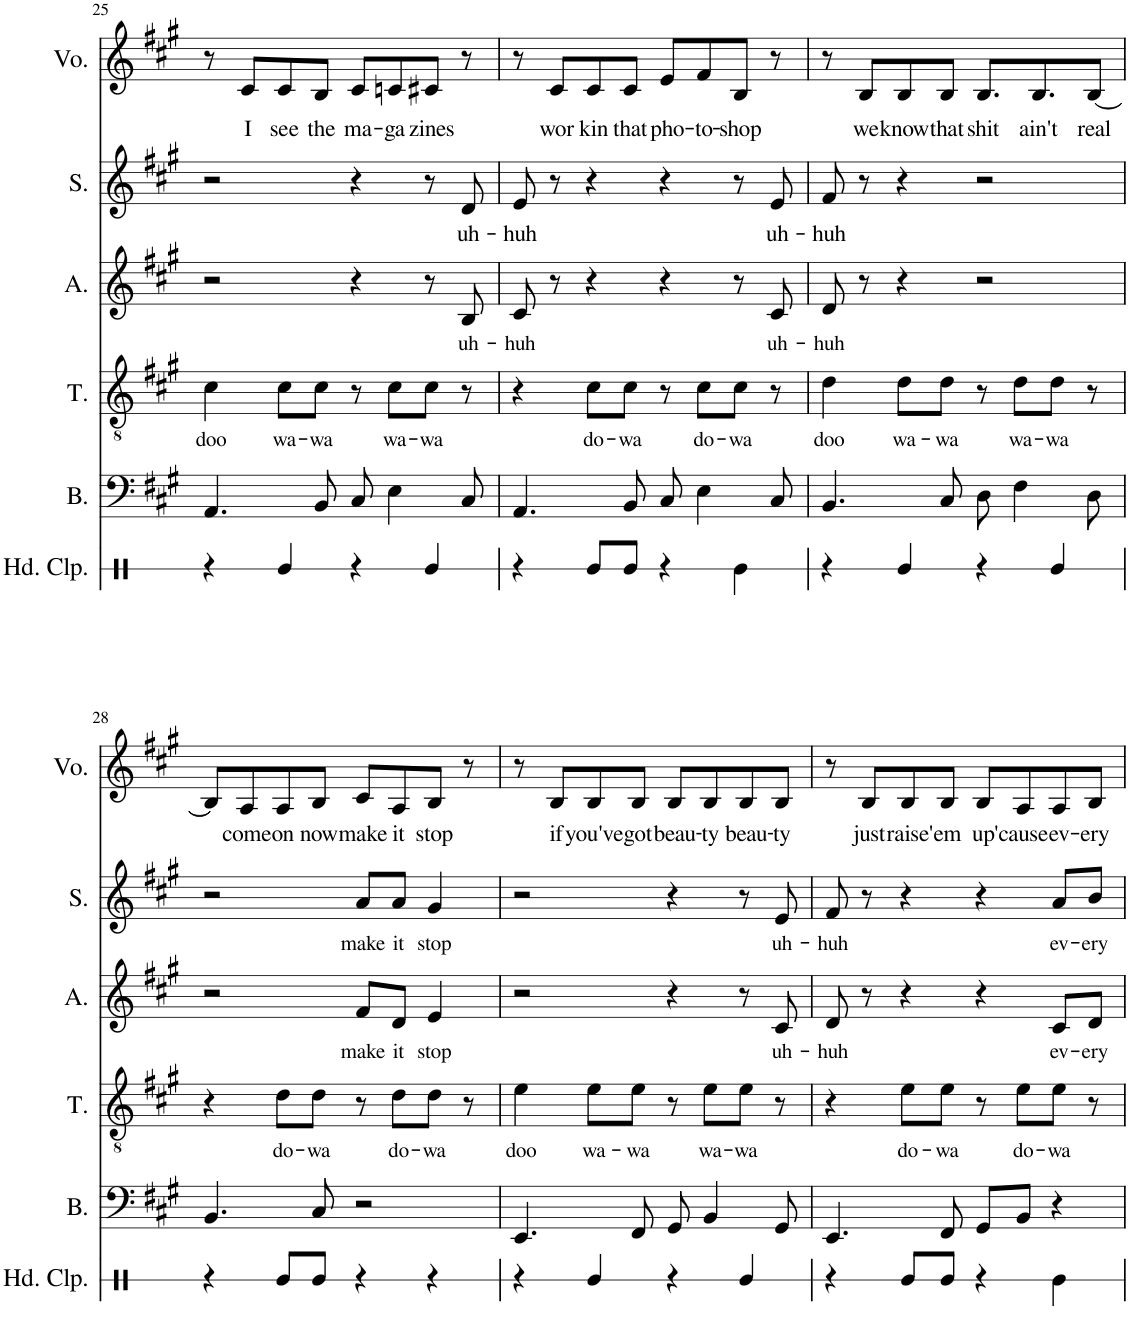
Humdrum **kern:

**kern	**kern	**text	**kern	**text	**kern	**text	**kern	**text
*part5	*part4	*part4	*part3	*part3	*part2	*part2	*part1	*part1
*staff5	*staff4	*staff4	*staff3	*staff3	*staff2	*staff2	*staff1	*staff1
*I"Bass	*I"Tenor	*	*I"Alto	*	*I"Soprano	*	*I"Voice	*
*I'B.	*I'T.	*	*I'A.	*	*I'S.	*	*I'Vo.	*
!!LO:PB:g=z
*clefF4	*clefGv2	*	*clefG2	*	*clefG2	*	*clefG2	*
*k[f#c#g#]	*k[f#c#g#]	*	*k[f#c#g#]	*	*k[f#c#g#]	*	*k[f#c#g#]	*
*M4/4	*M4/4	*	*M4/4	*	*M4/4	*	*M4/4	*
=25	=25	=25	=25	=25	=25	=25	=25	=25
!	!	!LO:LY:b	!	!	!	!	!	!
4.AA/	4c#\	doo	2r	.	2r	.	8r	.
!	!	!	!	!	!	!	!	!LO:LY:b
.	.	.	.	.	.	.	8c#/L	I
!	!	!LO:LY:b	!	!	!	!	!	!LO:LY:b
.	8c#\L	wa-	.	.	.	.	8c#/	see
!	!	!LO:LY:b	!	!	!	!	!	!LO:LY:b
8BB/	8c#\J	-wa	.	.	.	.	8B/J	the
!	!	!	!	!	!	!	!	!LO:LY:b
8C#/	8r	.	4r	.	4r	.	8c#/L	ma-
!	!	!LO:LY:b	!	!	!	!	!	!LO:LY:b
4E\	8c#\L	wa-	.	.	.	.	8cn/	-ga-
!	!	!LO:LY:b	!	!	!	!	!	!LO:LY:b
.	8c#\J	-wa	8r	.	8r	.	8c#X/J	-zines
!	!	!	!	!LO:LY:b	!	!LO:LY:b	!	!
8C#/	8r	.	8B/	uh-	8d/	uh-	8r	.
=26	=26	=26	=26	=26	=26	=26	=26	=26
!	!	!	!	!LO:LY:b	!	!LO:LY:b	!	!
4.AA/	4r	.	8c#/	-huh	8e/	-huh	8r	.
!	!	!	!	!	!	!	!	!LO:LY:b
.	.	.	8r	.	8r	.	8c#/L	wor-
!	!	!LO:LY:b	!	!	!	!	!	!LO:LY:b
.	8c#\L	do-	4r	.	4r	.	8c#/	-kin
!	!	!LO:LY:b	!	!	!	!	!	!LO:LY:b
8BB/	8c#\J	-wa	.	.	.	.	8c#/J	that
!	!	!	!	!	!	!	!	!LO:LY:b
8C#/	8r	.	4r	.	4r	.	8e/L	pho-
!	!	!LO:LY:b	!	!	!	!	!	!LO:LY:b
4E\	8c#\L	do-	.	.	.	.	8f#/	-to-
!	!	!LO:LY:b	!	!	!	!	!	!LO:LY:b
.	8c#\J	-wa	8r	.	8r	.	8B/J	-shop
!	!	!	!	!LO:LY:b	!	!LO:LY:b	!	!
8C#/	8r	.	8c#/	uh-	8e/	uh-	8r	.
=27	=27	=27	=27	=27	=27	=27	=27	=27
!	!	!LO:LY:b	!	!LO:LY:b	!	!LO:LY:b	!	!
4.BB/	4d\	doo	8d/	-huh	8f#/	-huh	8r	.
!	!	!	!	!	!	!	!	!LO:LY:b
.	.	.	8r	.	8r	.	8B/L	we
!	!	!LO:LY:b	!	!	!	!	!	!LO:LY:b
.	8d\L	wa-	4r	.	4r	.	8B/	know
!	!	!LO:LY:b	!	!	!	!	!	!LO:LY:b
8C#/	8d\J	-wa	.	.	.	.	8B/J	that
!	!	!	!	!	!	!	!	!LO:LY:b
8D\	8r	.	2r	.	2r	.	8.B/L	shit
!	!	!LO:LY:b	!	!	!	!	!	!
4F#\	8d\L	wa-	.	.	.	.	.	.
!	!	!	!	!	!	!	!	!LO:LY:b
.	.	.	.	.	.	.	8.B/	ain't
!	!	!LO:LY:b	!	!	!	!	!	!
.	8d\J	-wa	.	.	.	.	.	.
!	!	!	!	!	!	!	!	!LO:LY:b
8D\	8r	.	.	.	.	.	[8B/J	real
!!LO:LB:g=z
=28	=28	=28	=28	=28	=28	=28	=28	=28
4.BB/	4r	.	2r	.	2r	.	8B/L]	.
!	!	!	!	!	!	!	!	!LO:LY:b
.	.	.	.	.	.	.	8A/	come
!	!	!LO:LY:b	!	!	!	!	!	!LO:LY:b
.	8d\L	do-	.	.	.	.	8A/	on
!	!	!LO:LY:b	!	!	!	!	!	!LO:LY:b
8C#/	8d\J	-wa	.	.	.	.	8B/J	now
!	!	!	!	!LO:LY:b	!	!LO:LY:b	!	!LO:LY:b
2r	8r	.	8f#/L	make	8a/L	make	8c#/L	make
!	!	!LO:LY:b	!	!LO:LY:b	!	!LO:LY:b	!	!LO:LY:b
.	8d\L	do-	8d/J	it	8a/J	it	8A/	it
!	!	!LO:LY:b	!	!LO:LY:b	!	!LO:LY:b	!	!LO:LY:b
.	8d\J	-wa	4e/	stop	4g#/	stop	8B/J	stop
.	8r	.	.	.	.	.	8r	.
=29	=29	=29	=29	=29	=29	=29	=29	=29
!	!	!LO:LY:b	!	!	!	!	!	!
4.EE/	4e\	doo	2r	.	2r	.	8r	.
!	!	!	!	!	!	!	!	!LO:LY:b
.	.	.	.	.	.	.	8B/L	if
!	!	!LO:LY:b	!	!	!	!	!	!LO:LY:b
.	8e\L	wa-	.	.	.	.	8B/	you've
!	!	!LO:LY:b	!	!	!	!	!	!LO:LY:b
8FF#/	8e\J	-wa	.	.	.	.	8B/J	got
!	!	!	!	!	!	!	!	!LO:LY:b
8GG#/	8r	.	4r	.	4r	.	8B/L	beau-
!	!	!LO:LY:b	!	!	!	!	!	!LO:LY:b
4BB/	8e\L	wa-	.	.	.	.	8B/	-ty
!	!	!LO:LY:b	!	!	!	!	!	!LO:LY:b
.	8e\J	-wa	8r	.	8r	.	8B/	beau-
!	!	!	!	!LO:LY:b	!	!LO:LY:b	!	!LO:LY:b
8GG#/	8r	.	8c#/	uh-	8e/	uh-	8B/J	-ty
=30	=30	=30	=30	=30	=30	=30	=30	=30
!	!	!	!	!LO:LY:b	!	!LO:LY:b	!	!
4.EE/	4r	.	8d/	-huh	8f#/	huh	8r	.
!	!	!	!	!	!	!	!	!LO:LY:b
.	.	.	8r	.	8r	.	8B/L	just
!	!	!LO:LY:b	!	!	!	!	!	!LO:LY:b
.	8e\L	do-	4r	.	4r	.	8B/	raise
!	!	!LO:LY:b	!	!	!	!	!	!LO:LY:b
8FF#/	8e\J	-wa	.	.	.	.	8B/J	'em
!	!	!	!	!	!	!	!	!LO:LY:b
8GG#/L	8r	.	4r	.	4r	.	8B/L	up
!	!	!LO:LY:b	!	!	!	!	!	!LO:LY:b
8BB/J	8e\L	do-	.	.	.	.	8A/	'cause
!	!	!LO:LY:b	!	!LO:LY:b	!	!LO:LY:b	!	!LO:LY:b
4r	8e\J	-wa	8c#/L	ev-	8a/L	ev-	8A/	ev-
!	!	!	!	!LO:LY:b	!	!LO:LY:b	!	!LO:LY:b
.	8r	.	8d/J	-ery	8b/J	-ery	8B/J	-ery
=	=	=	=	=	=	=	=	=
*-	*-	*-	*-	*-	*-	*-	*-	*-
